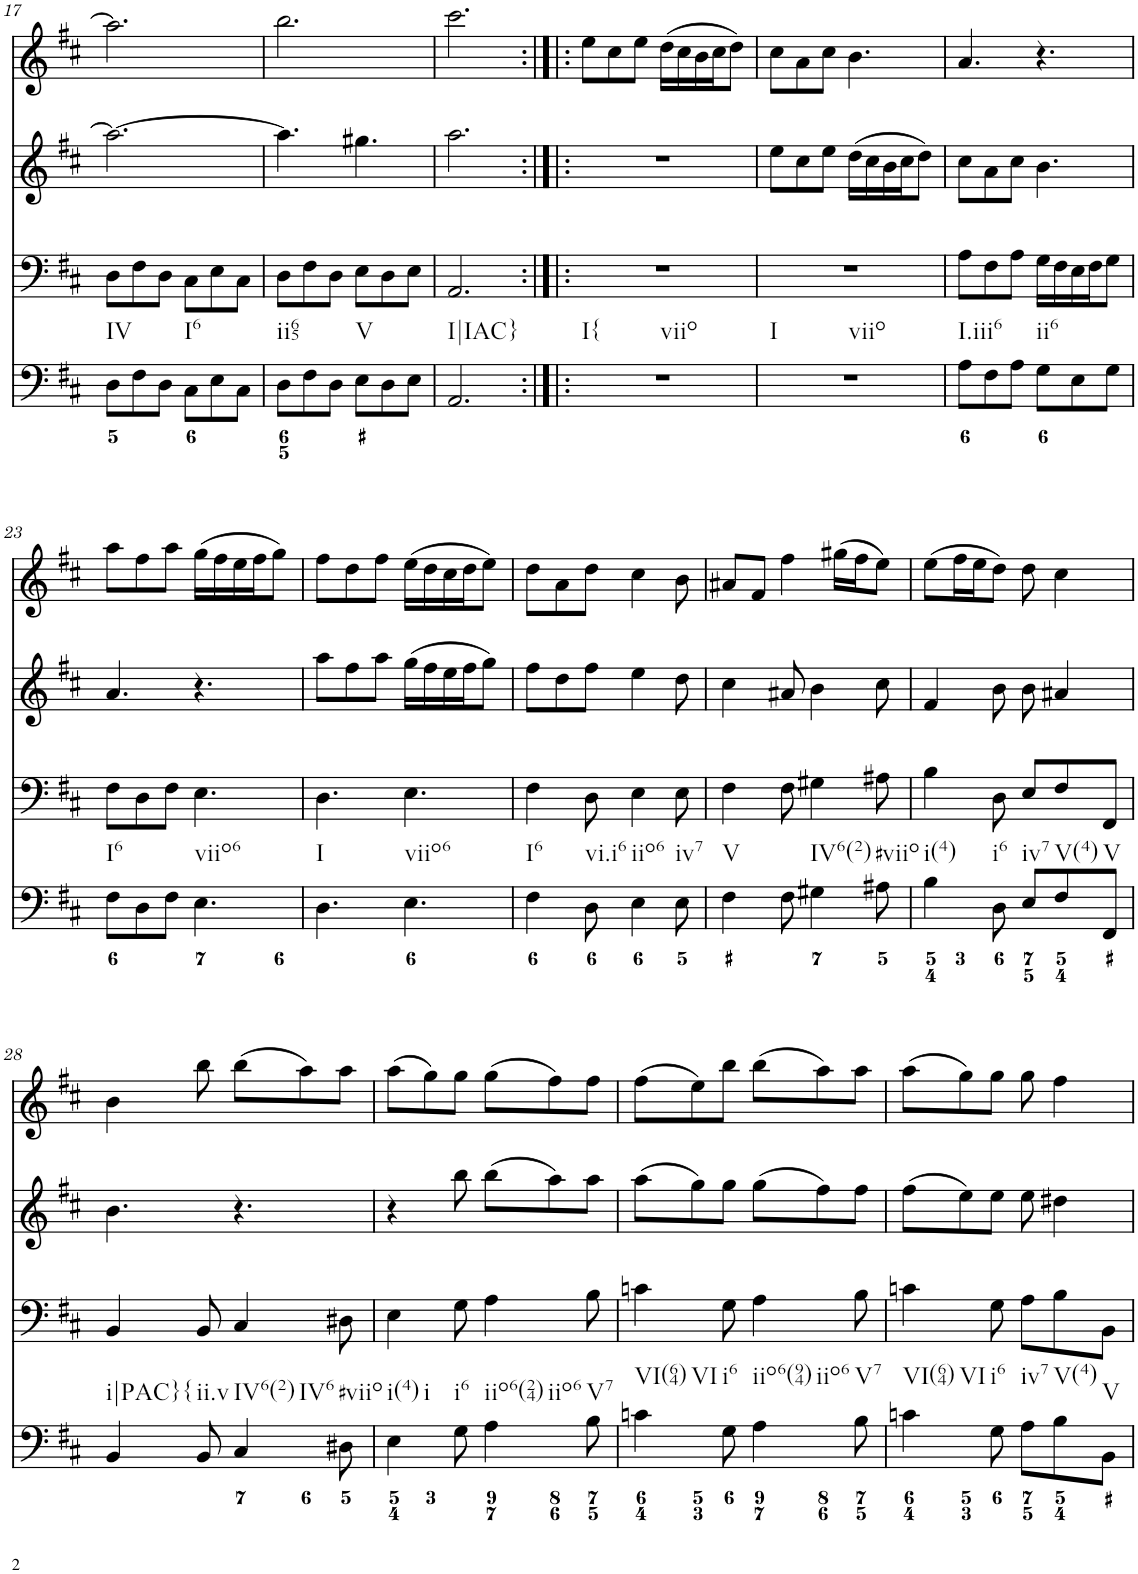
**kern	**kern	**kern	**kern
*part4	*part3	*part2	*part1
*staff4	*staff3	*staff2	*staff1
*I"Piano	*I"Piano	*I"Piano	*I"Piano
*I'Pno	*I'Pno	*I'Pno	*I'Pno
!!LO:PB:g=z
*clefF4	*clefF4	*clefG2	*clefG2
*k[f#c#]	*k[f#c#]	*k[f#c#]	*k[f#c#]
*D:	*D:	*D:	*D:
*M6/8	*M6/8	*M6/8	*M6/8
=17	=17	=17	=17
!LO:TX:b:t=IV	!	!	!
8D\L	8D\L	2.aa\_	2.aa\]
8F#\	8F#\	.	.
8D\J	8D\J	.	.
!LO:TX:b:t=I6	!	!	!
8C#\L	8C#\L	.	.
8E\	8E\	.	.
8C#\J	8C#\J	.	.
=18	=18	=18	=18
!LO:TX:b:t=ii65	!	!	!
8D\L	8D\L	4.aa\]	2.bb\
8F#\	8F#\	.	.
8D\J	8D\J	.	.
!LO:TX:b:t=V	!	!	!
8E\L	8E\L	4.gg#X\	.
8D\	8D\	.	.
8E\J	8E\J	.	.
=19	=19	=19	=19
!LO:TX:b:t=I|IAC}	!	!	!
2.AA/	2.AA/	2.aa\	2.ccc#\
=20:|!|:	=20:|!|:	=20:|!|:	=20:|!|:
!LO:TX:b:t=I{	!	!	!
!LO:TX:b:t=viio	!	!	!
2.r	2.r	2.r	8ee\L
.	.	.	8cc#\
.	.	.	8ee\J
.	.	.	(16dd\LL
.	.	.	16cc#\
.	.	.	16b\
.	.	.	16cc#\J
.	.	.	8dd\J)
=21	=21	=21	=21
!LO:TX:b:t=I	!	!	!
!LO:TX:b:t=viio	!	!	!
2.r	2.r	8ee\L	8cc#\L
.	.	8cc#\	8a\
.	.	8ee\J	8cc#\J
.	.	(16dd\LL	4.b\
.	.	16cc#\	.
.	.	16b\	.
.	.	16cc#\J	.
.	.	8dd\J)	.
=22	=22	=22	=22
!LO:TX:b:t=I.iii6	!	!	!
8A\L	8A\L	8cc#\L	4.a/
8F#\	8F#\	8a\	.
8A\J	8A\J	8cc#\J	.
!LO:TX:b:t=ii6	!	!	!
8G\L	16G\LL	4.b\	4.r
.	16F#\	.	.
8E\	16E\	.	.
.	16F#\J	.	.
8G\J	8G\J	.	.
!!LO:LB:g=z
=23	=23	=23	=23
!LO:TX:b:t=I6	!	!	!
8F#\L	8F#\L	4.a/	8aa\L
8D\	8D\	.	8ff#\
8F#\J	8F#\J	.	8aa\J
!LO:TX:b:t=viio6	!	!	!
4.E\	4.E\	4.r	(16gg\LL
.	.	.	16ff#\
.	.	.	16ee\
.	.	.	16ff#\J
.	.	.	8gg\J)
=24	=24	=24	=24
!LO:TX:b:t=I	!	!	!
4.D\	4.D\	8aa\L	8ff#\L
.	.	8ff#\	8dd\
.	.	8aa\J	8ff#\J
!LO:TX:b:t=viio6	!	!	!
4.E\	4.E\	(16gg\LL	(16ee\LL
.	.	16ff#\	16dd\
.	.	16ee\	16cc#\
.	.	16ff#\J	16dd\J
.	.	8gg\J)	8ee\J)
=25	=25	=25	=25
!LO:TX:b:t=I6	!	!	!
4F#\	4F#\	8ff#\L	8dd\L
.	.	8dd\	8a\
!LO:TX:b:t=vi.i6	!	!	!
8D\	8D\	8ff#\J	8dd\J
!LO:TX:b:t=iio6	!	!	!
4E\	4E\	4ee\	4cc#\
!LO:TX:b:t=iv7	!	!	!
8E\	8E\	8dd\	8b\
=26	=26	=26	=26
!LO:TX:b:t=V	!	!	!
4F#\	4F#\	4cc#\	8a#X/L
.	.	.	8f#/J
8F#\	8F#\	8a#X/	4ff#\
!LO:TX:b:t=IV6(2)	!	!	!
4G#X\	4G#X\	4b\	.
.	.	.	(16gg#X\LL
.	.	.	16ff#\J
!LO:TX:b:t=#viio	!	!	!
8A#X\	8A#X\	8cc#\	8ee\J)
=27	=27	=27	=27
!LO:TX:b:t=i(4)	!	!	!
4B\	4B\	4f#/	(8ee\L
.	.	.	16ff#\L
.	.	.	16ee\J
!LO:TX:b:t=i6	!	!	!
8D\	8D\	8b\	8dd\J)
!LO:TX:b:t=iv7	!	!	!
8E/L	8E/L	8b\	8dd\
!LO:TX:b:t=V(4)	!	!	!
8F#/	8F#/	4a#X/	4cc#\
!LO:TX:b:t=V	!	!	!
8FF#/J	8FF#/J	.	.
!!LO:LB:g=z
=28	=28	=28	=28
!LO:TX:b:t=i|PAC}{	!	!	!
4BB/	4BB/	4.b\	4b\
!LO:TX:b:t=ii.v	!	!	!
8BB/	8BB/	.	8bb\
!LO:TX:b:t=IV6(2)	!	!	!
!LO:TX:b:t=IV6	!	!	!
4C#/	4C#/	4.r	(8bb\L
.	.	.	8aa\)
!LO:TX:b:t=#viio	!	!	!
8D#X\	8D#X\	.	8aa\J
=29	=29	=29	=29
!LO:TX:b:t=i(4)	!	!	!
!LO:TX:b:t=i	!	!	!
4E\	4E\	4r	(8aa\L
.	.	.	8gg\)
!LO:TX:b:t=i6	!	!	!
8G\	8G\	8bb\	8gg\J
!LO:TX:b:t=iio6(24)	!	!	!
!LO:TX:b:t=iio6	!	!	!
4A\	4A\	(8bb\L	(8gg\L
.	.	8aa\)	8ff#\)
!LO:TX:b:t=V7	!	!	!
8B\	8B\	8aa\J	8ff#\J
=30	=30	=30	=30
!LO:TX:b:t=VI(64)	!	!	!
!LO:TX:b:t=VI	!	!	!
4cn\	4cn\	(8aa\L	(8ff#\L
.	.	8gg\)	8ee\)
!LO:TX:b:t=i6	!	!	!
8G\	8G\	8gg\J	8bb\J
!LO:TX:b:t=iio6(94)	!	!	!
!LO:TX:b:t=iio6	!	!	!
4A\	4A\	(8gg\L	(8bb\L
.	.	8ff#\)	8aa\)
!LO:TX:b:t=V7	!	!	!
8B\	8B\	8ff#\J	8aa\J
=31	=31	=31	=31
!LO:TX:b:t=VI(64)	!	!	!
!LO:TX:b:t=VI	!	!	!
4cn\	4cn\	(8ff#\L	(8aa\L
.	.	8ee\)	8gg\)
!LO:TX:b:t=i6	!	!	!
8G\	8G\	8ee\J	8gg\J
!LO:TX:b:t=iv7	!	!	!
8A\L	8A\L	8ee\	8gg\
!LO:TX:b:t=V(4)	!	!	!
8B\	8B\	4dd#X\	4ff#\
!LO:TX:b:t=V	!	!	!
8BB\J	8BB\J	.	.
=	=	=	=
*-	*-	*-	*-
